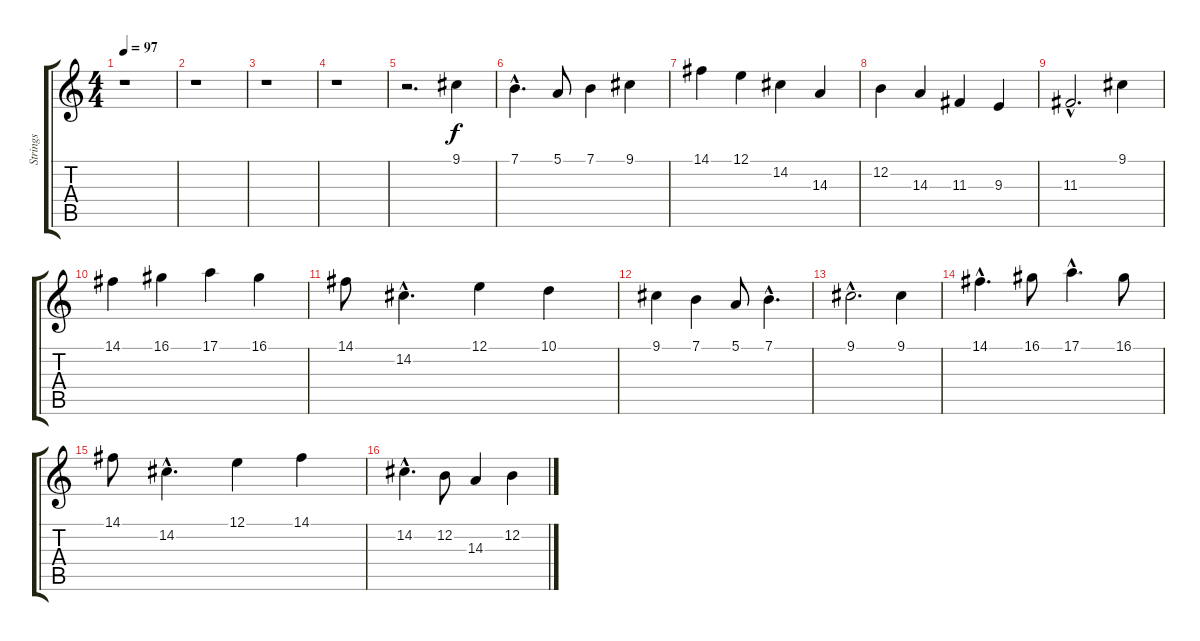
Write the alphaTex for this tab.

\track ("Strings" "Strings") {instrument stringensemble1}
\staff {score tabs}
\tuning (E4 B3 G3 D3 A2 E2) {hide}
\ts (4 4)
\tempo 97
\clef g2
\ks c
r.1{dy f} |
r.1 |
r.1 |
r.1 |
r.2{d} 9.1.4 |
7.1{hac}.4{d} 5.1.8 7.1.4 9.1.4 |
14.1.4 12.1.4 14.2.4 14.3.4 |
12.2.4 14.3.4 11.3.4 9.3.4 |
11.3{hac}.2{d} 9.1.4 |
14.1.4 16.1.4 17.1.4 16.1.4 |
14.1.8 14.2{hac}.4{d} 12.1.4 10.1.4 |
9.1.4 7.1.4 5.1.8 7.1{hac}.4{d} |
9.1{hac}.2{d} 9.1.4 |
14.1{hac}.4{d} 16.1.8 17.1{hac}.4{d} 16.1.8 |
14.1.8 14.2{hac}.4{d} 12.1.4 14.1.4 |
14.2{hac}.4{d} 12.2.8 14.3.4 12.2.4
